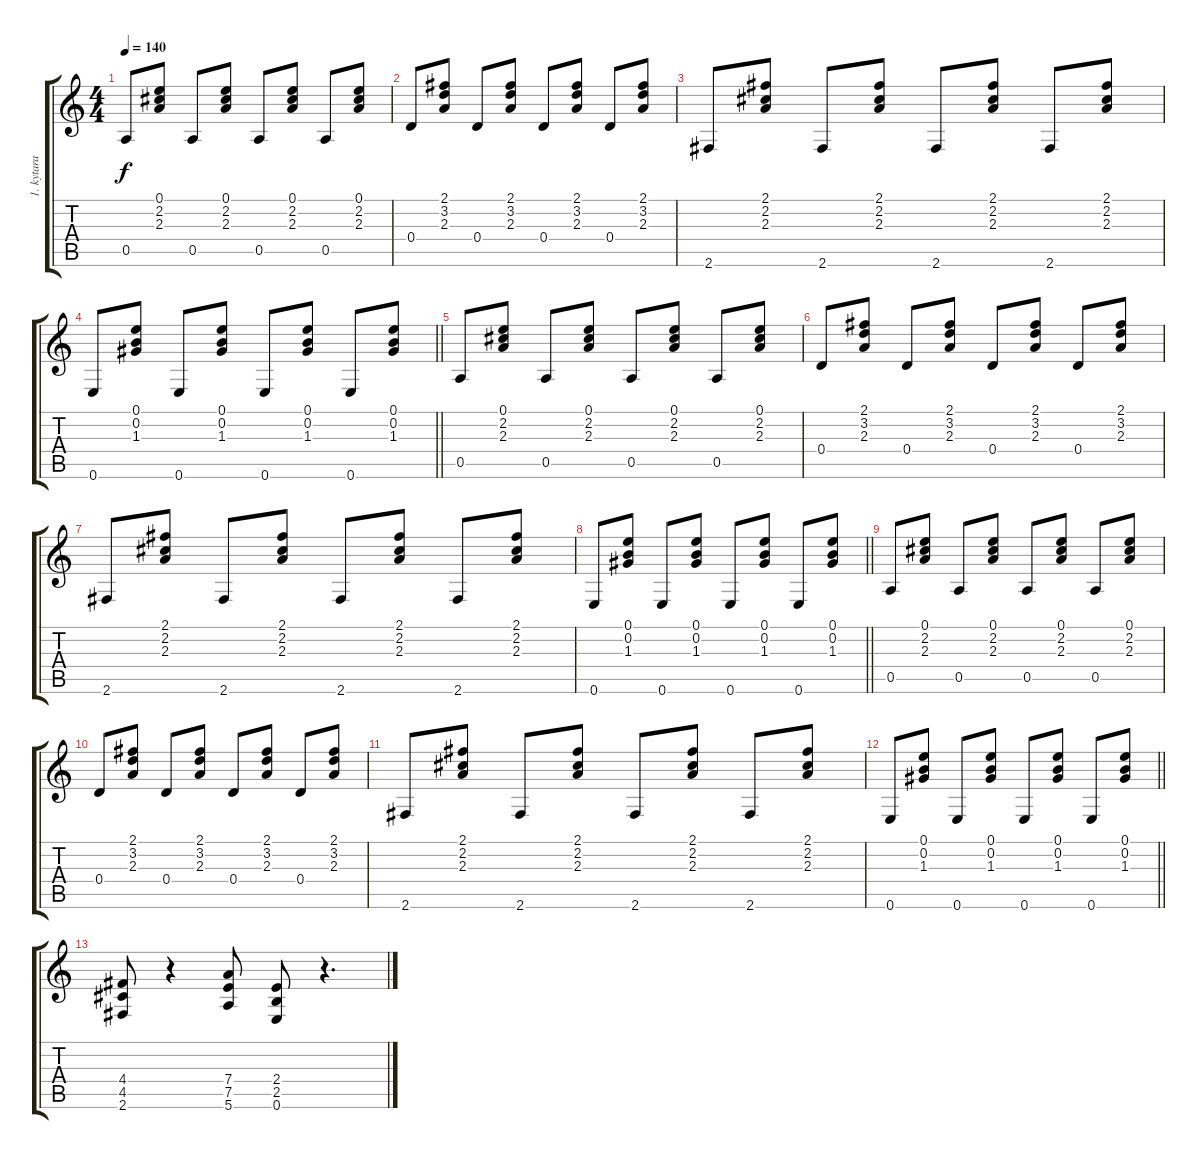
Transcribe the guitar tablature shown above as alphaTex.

\track ("1. kytara" "1. kytara") {instrument overdrivenguitar}
\staff {score tabs}
\tuning (E4 B3 G3 D3 A2 E2) {hide}
\ts (4 4)
\tempo 140
\clef g2
\ks c
0.5.8{dy f} (0.1 2.2 2.3).8 0.5.8 (0.1 2.2 2.3).8 0.5.8 (0.1 2.2 2.3).8 0.5.8 (0.1 2.2 2.3).8 |
0.4.8 (2.1 3.2 2.3).8 0.4.8 (2.1 3.2 2.3).8 0.4.8 (2.1 3.2 2.3).8 0.4.8 (2.1 3.2 2.3).8 |
2.6.8 (2.1 2.2 2.3).8 2.6.8 (2.1 2.2 2.3).8 2.6.8 (2.1 2.2 2.3).8 2.6.8 (2.1 2.2 2.3).8 |
\barLineRight lightlight
0.6.8 (0.1 0.2 1.3).8 0.6.8 (0.1 0.2 1.3).8 0.6.8 (0.1 0.2 1.3).8 0.6.8 (0.1 0.2 1.3).8 |
0.5.8 (0.1 2.2 2.3).8 0.5.8 (0.1 2.2 2.3).8 0.5.8 (0.1 2.2 2.3).8 0.5.8 (0.1 2.2 2.3).8 |
0.4.8 (2.1 3.2 2.3).8 0.4.8 (2.1 3.2 2.3).8 0.4.8 (2.1 3.2 2.3).8 0.4.8 (2.1 3.2 2.3).8 |
2.6.8 (2.1 2.2 2.3).8 2.6.8 (2.1 2.2 2.3).8 2.6.8 (2.1 2.2 2.3).8 2.6.8 (2.1 2.2 2.3).8 |
\barLineRight lightlight
0.6.8 (0.1 0.2 1.3).8 0.6.8 (0.1 0.2 1.3).8 0.6.8 (0.1 0.2 1.3).8 0.6.8 (0.1 0.2 1.3).8 |
0.5.8 (0.1 2.2 2.3).8 0.5.8 (0.1 2.2 2.3).8 0.5.8 (0.1 2.2 2.3).8 0.5.8 (0.1 2.2 2.3).8 |
0.4.8 (2.1 3.2 2.3).8 0.4.8 (2.1 3.2 2.3).8 0.4.8 (2.1 3.2 2.3).8 0.4.8 (2.1 3.2 2.3).8 |
2.6.8 (2.1 2.2 2.3).8 2.6.8 (2.1 2.2 2.3).8 2.6.8 (2.1 2.2 2.3).8 2.6.8 (2.1 2.2 2.3).8 |
\barLineRight lightlight
0.6.8 (0.1 0.2 1.3).8 0.6.8 (0.1 0.2 1.3).8 0.6.8 (0.1 0.2 1.3).8 0.6.8 (0.1 0.2 1.3).8 |
(4.4 4.5 2.6).8 r.4 (7.4 7.5 5.6).8 (2.4 2.5 0.6).8 r.4{d}
